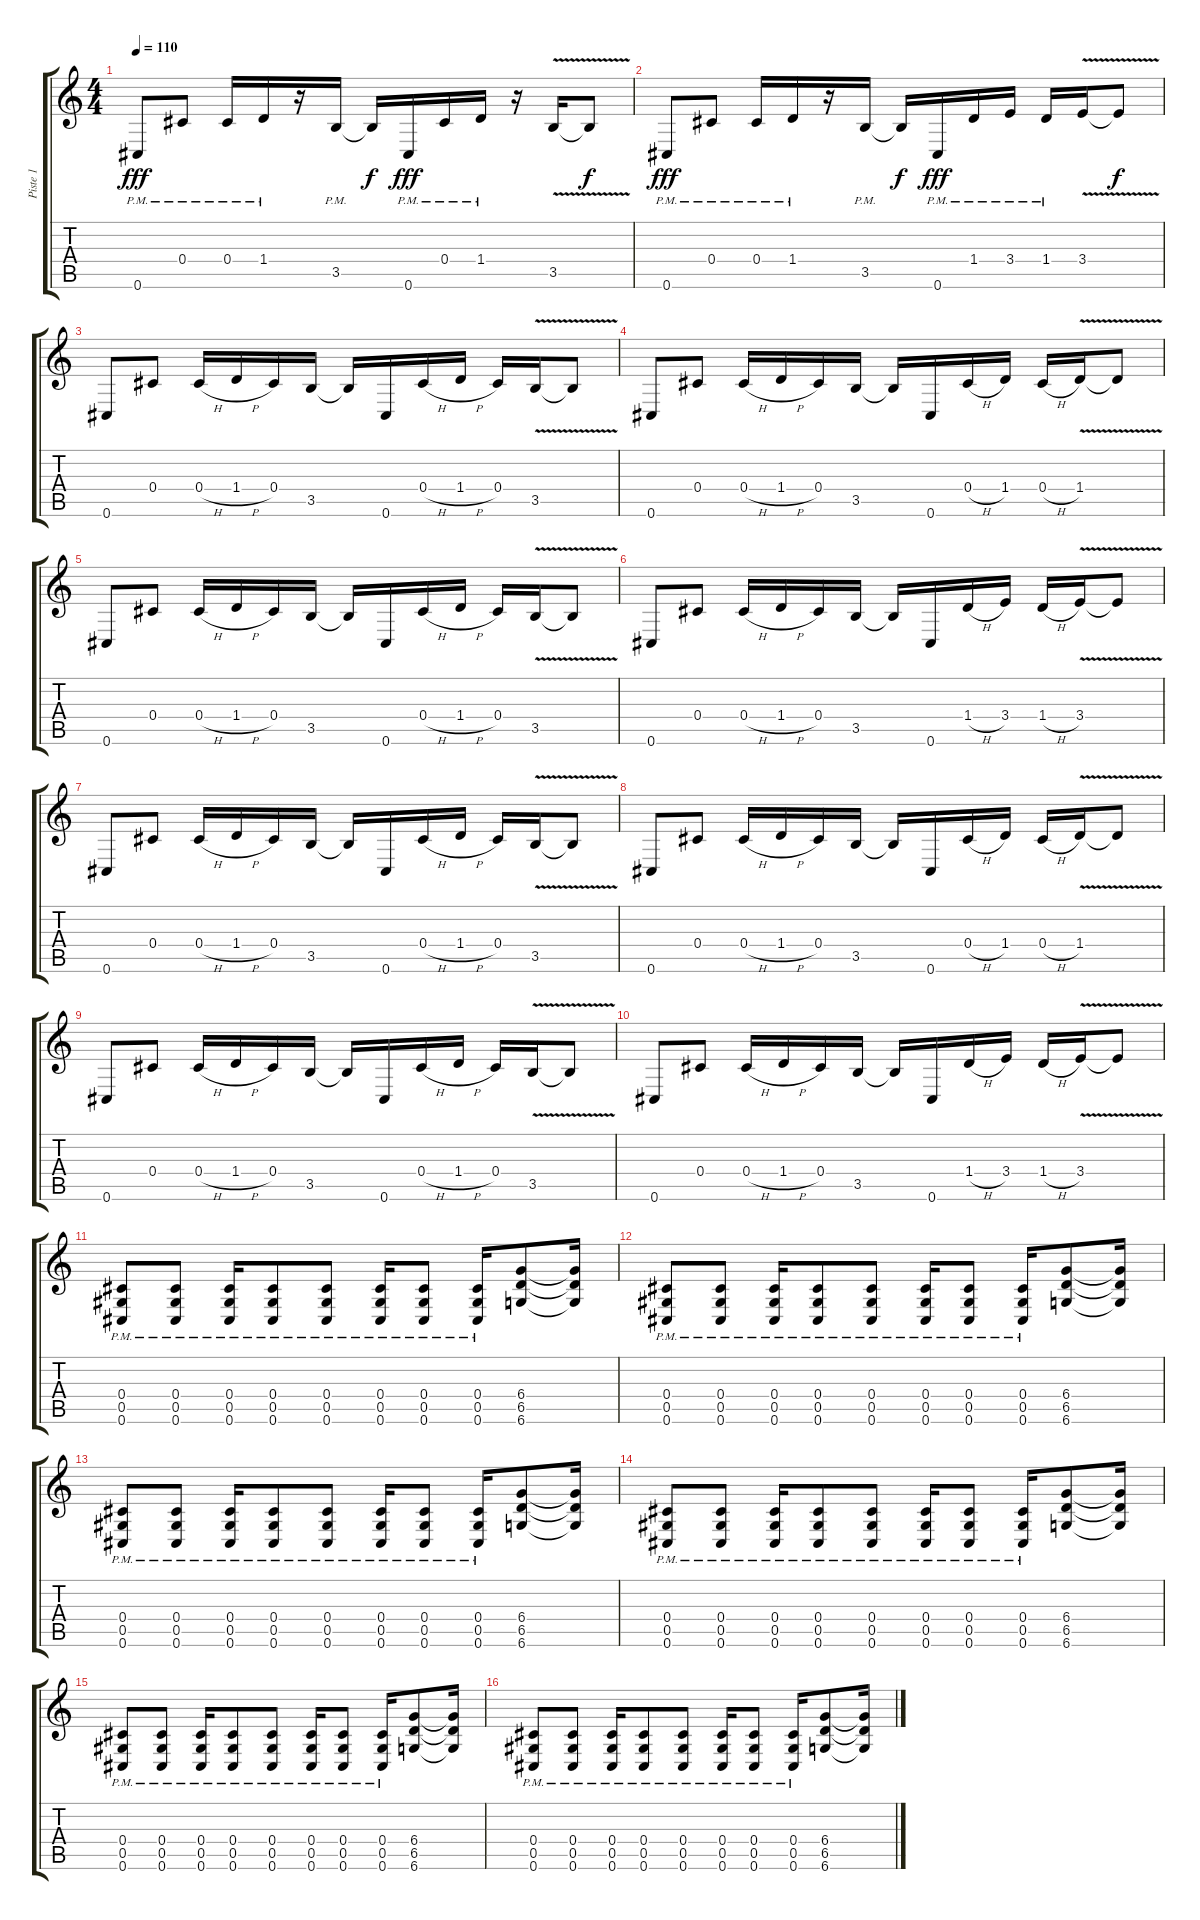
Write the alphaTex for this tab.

\track ("Piste 1" "Piste 1") {instrument distortionguitar}
\staff {score tabs}
\tuning (Eb4 Bb3 Gb3 Db3 Ab2 Db2) {hide}
\ts (4 4)
\tempo 110
\clef g2
\ks c
0.6{pm}.8{dy fff} 0.4{pm}.8 0.4{pm}.16 1.4{pm}.16 r.16 3.5{pm}.16 3.5{t}.16{dy f} 0.6{pm}.16{dy fff} 0.4{pm}.16 1.4{pm}.16 r.16 3.5{v}.16 3.5{t}.8{dy f} |
0.6{pm}.8{dy fff} 0.4{pm}.8 0.4{pm}.16 1.4{pm}.16 r.16 3.5{pm}.16 3.5{t}.16{dy f} 0.6{pm}.16{dy fff} 1.4{pm}.16 3.4{pm}.16 1.4{pm}.16 3.4{v}.16 3.4{t}.8{dy f} |
0.6.8 0.4.8 0.4{h}.16 1.4{h}.16 0.4.16 3.5.16 3.5{t}.16 0.6.16 0.4{h}.16 1.4{h}.16 0.4.16 3.5{v}.16 3.5{t}.8 |
0.6.8 0.4.8 0.4{h}.16 1.4{h}.16 0.4.16 3.5.16 3.5{t}.16 0.6.16 0.4{h}.16 1.4.16 0.4{h}.16 1.4{v}.16 1.4{t}.8 |
0.6.8 0.4.8 0.4{h}.16 1.4{h}.16 0.4.16 3.5.16 3.5{t}.16 0.6.16 0.4{h}.16 1.4{h}.16 0.4.16 3.5{v}.16 3.5{t}.8 |
0.6.8 0.4.8 0.4{h}.16 1.4{h}.16 0.4.16 3.5.16 3.5{t}.16 0.6.16 1.4{h}.16 3.4.16 1.4{h}.16 3.4{v}.16 3.4{t}.8 |
0.6.8 0.4.8 0.4{h}.16 1.4{h}.16 0.4.16 3.5.16 3.5{t}.16 0.6.16 0.4{h}.16 1.4{h}.16 0.4.16 3.5{v}.16 3.5{t}.8 |
0.6.8 0.4.8 0.4{h}.16 1.4{h}.16 0.4.16 3.5.16 3.5{t}.16 0.6.16 0.4{h}.16 1.4.16 0.4{h}.16 1.4{v}.16 1.4{t}.8 |
0.6.8 0.4.8 0.4{h}.16 1.4{h}.16 0.4.16 3.5.16 3.5{t}.16 0.6.16 0.4{h}.16 1.4{h}.16 0.4.16 3.5{v}.16 3.5{t}.8 |
0.6.8 0.4.8 0.4{h}.16 1.4{h}.16 0.4.16 3.5.16 3.5{t}.16 0.6.16 1.4{h}.16 3.4.16 1.4{h}.16 3.4{v}.16 3.4{t}.8 |
(0.4{pm} 0.5{pm} 0.6{pm}).8 (0.4{pm} 0.5{pm} 0.6{pm}).8 (0.4{pm} 0.5{pm} 0.6{pm}).16 (0.4{pm} 0.5{pm} 0.6{pm}).8 (0.4{pm} 0.5{pm} 0.6{pm}).8 (0.4{pm} 0.5{pm} 0.6{pm}).16 (0.4{pm} 0.5{pm} 0.6{pm}).8 (0.4{pm} 0.5{pm} 0.6{pm}).16 (6.4 6.5 6.6).8 (6.4{t} 6.5{t} 6.6{t}).16 |
(0.4{pm} 0.5{pm} 0.6{pm}).8 (0.4{pm} 0.5{pm} 0.6{pm}).8 (0.4{pm} 0.5{pm} 0.6{pm}).16 (0.4{pm} 0.5{pm} 0.6{pm}).8 (0.4{pm} 0.5{pm} 0.6{pm}).8 (0.4{pm} 0.5{pm} 0.6{pm}).16 (0.4{pm} 0.5{pm} 0.6{pm}).8 (0.4{pm} 0.5{pm} 0.6{pm}).16 (6.4 6.5 6.6).8 (6.4{t} 6.5{t} 6.6{t}).16 |
(0.4{pm} 0.5{pm} 0.6{pm}).8 (0.4{pm} 0.5{pm} 0.6{pm}).8 (0.4{pm} 0.5{pm} 0.6{pm}).16 (0.4{pm} 0.5{pm} 0.6{pm}).8 (0.4{pm} 0.5{pm} 0.6{pm}).8 (0.4{pm} 0.5{pm} 0.6{pm}).16 (0.4{pm} 0.5{pm} 0.6{pm}).8 (0.4{pm} 0.5{pm} 0.6{pm}).16 (6.4 6.5 6.6).8 (6.4{t} 6.5{t} 6.6{t}).16 |
(0.4{pm} 0.5{pm} 0.6{pm}).8 (0.4{pm} 0.5{pm} 0.6{pm}).8 (0.4{pm} 0.5{pm} 0.6{pm}).16 (0.4{pm} 0.5{pm} 0.6{pm}).8 (0.4{pm} 0.5{pm} 0.6{pm}).8 (0.4{pm} 0.5{pm} 0.6{pm}).16 (0.4{pm} 0.5{pm} 0.6{pm}).8 (0.4{pm} 0.5{pm} 0.6{pm}).16 (6.4 6.5 6.6).8 (6.4{t} 6.5{t} 6.6{t}).16 |
(0.4{pm} 0.5{pm} 0.6{pm}).8 (0.4{pm} 0.5{pm} 0.6{pm}).8 (0.4{pm} 0.5{pm} 0.6{pm}).16 (0.4{pm} 0.5{pm} 0.6{pm}).8 (0.4{pm} 0.5{pm} 0.6{pm}).8 (0.4{pm} 0.5{pm} 0.6{pm}).16 (0.4{pm} 0.5{pm} 0.6{pm}).8 (0.4{pm} 0.5{pm} 0.6{pm}).16 (6.4 6.5 6.6).8 (6.4{t} 6.5{t} 6.6{t}).16 |
(0.4{pm} 0.5{pm} 0.6{pm}).8 (0.4{pm} 0.5{pm} 0.6{pm}).8 (0.4{pm} 0.5{pm} 0.6{pm}).16 (0.4{pm} 0.5{pm} 0.6{pm}).8 (0.4{pm} 0.5{pm} 0.6{pm}).8 (0.4{pm} 0.5{pm} 0.6{pm}).16 (0.4{pm} 0.5{pm} 0.6{pm}).8 (0.4{pm} 0.5{pm} 0.6{pm}).16 (6.4 6.5 6.6).8 (6.4{t} 6.5{t} 6.6{t}).16
